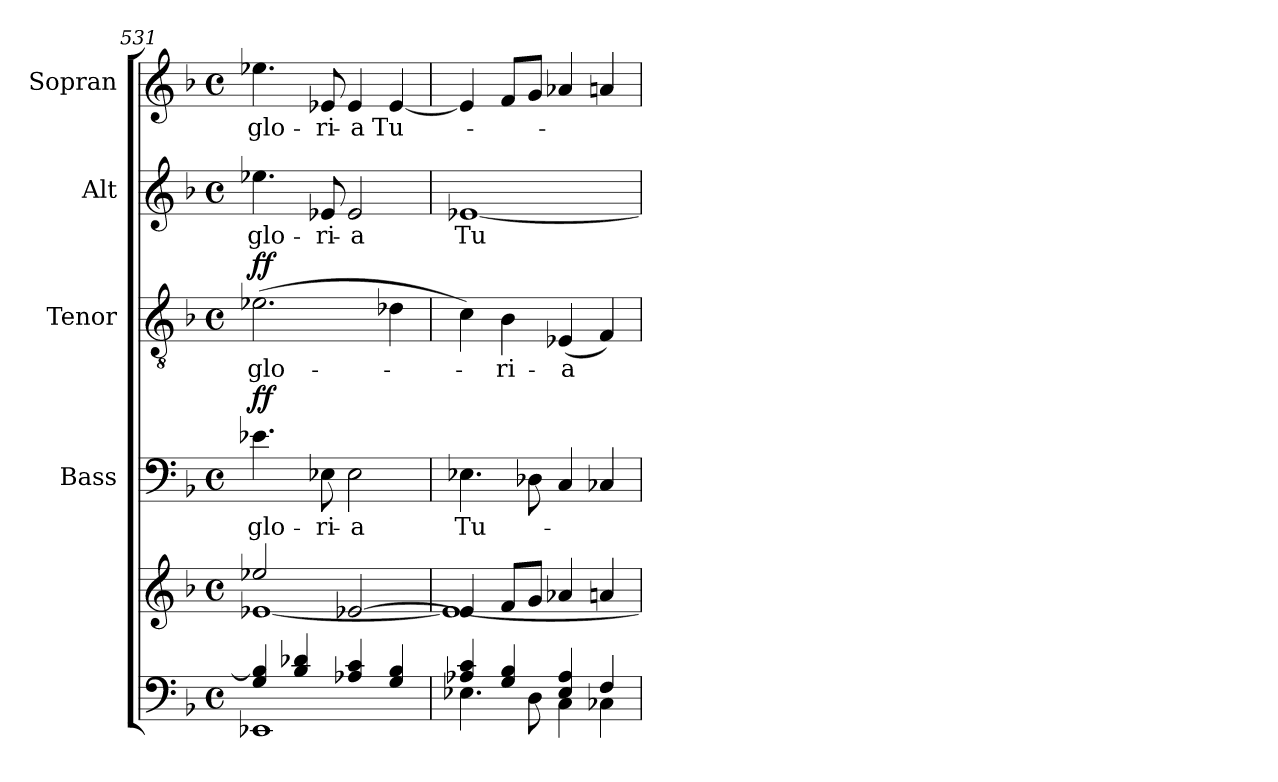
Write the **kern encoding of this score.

**kern	**kern	**kern	**text	**dynam	**kern	**text	**dynam	**kern	**text	**kern	**text
*part5	*part5	*part4	*part4	*part4	*part3	*part3	*part3	*part2	*part2	*part1	*part1
*staff6	*staff5	*staff4	*staff4	*staff4	*staff3	*staff3	*staff3	*staff2	*staff2	*staff1	*staff1
*	*	*I"Bass	*	*	*I"Tenor	*	*	*I"Alt	*	*I"Sopran	*
*	*	*I'B.	*	*	*I'T.	*	*	*I'A.	*	*I'S.	*
*clefF4	*clefG2	*clefF4	*	*	*clefGv2	*	*	*clefG2	*	*clefG2	*
*k[b-]	*k[b-]	*k[b-]	*	*	*k[b-]	*	*	*k[b-]	*	*k[b-]	*
*F:	*F:	*F:	*	*	*F:	*	*	*F:	*	*F:	*
*M4/4	*M4/4	*M4/4	*	*	*M4/4	*	*	*M4/4	*	*M4/4	*
*met(c)	*met(c)	*met(c)	*	*	*met(c)	*	*	*met(c)	*	*met(c)	*
=531	=531	=531	=531	=531	=531	=531	=531	=531	=531	=531	=531
*^	*^	*	*	*	*	*	*	*	*	*	*
!	!	!	!	!	!LO:LY:b	!LO:DY:a	!	!LO:LY:b	!LO:DY:a	!	!LO:LY:b	!	!LO:LY:b
4G/ 4B-/]	1EE-X	2ee-X/	[<1e-X	4.e-X\	glo-	ff	(>2.e-X\	glo-	ff	4.ee-X\	glo-	4.ee-X\	glo-
4B-/ 4d-X/	.	.	.	.	.	.	.	.	.	.	.	.	.
!	!	!	!	!	!LO:LY:b	!	!	!	!	!	!LO:LY:b	!	!LO:LY:b
.	.	.	.	8E-X\	-ri-	.	.	.	.	8e-X/	-ri-	8e-X/	-ri-
!	!	!	!	!	!LO:LY:b	!	!	!	!	!	!LO:LY:b	!	!LO:LY:b
4A-X/ 4c/	.	[>2e-X/	.	2E-\	-a	.	.	.	.	2e-/	-a	4e-/	-a
!	!	!	!	!	!	!	!	!	!	!	!	!	!LO:LY:b
4G/ 4B-/	.	.	.	.	.	.	4d-X\	.	.	.	.	[4e-/	Tu-
!!LO:PB:g=z
=532	=532	=532	=532	=532	=532	=532	=532	=532	=532	=532	=532	=532	=532
!	!	!	!	!	!LO:LY:b	!	!	!	!	!	!LO:LY:b	!	!
4A-X/ 4c/	4.E-X\	4e-/]	1e-_	4.E-X\	Tu-	.	4c\)	.	.	[1e-X	Tu-	4e-/]	.
!	!	!	!	!	!	!	!	!LO:LY:b	!	!	!	!	!
4G/ 4B-/	.	8f/L	.	.	.	.	4B-\	-ri-	.	.	.	8f/L	.
.	8D\	8g/J	.	8D-X\	.	.	.	.	.	.	.	8g/J	.
!	!	!	!	!	!	!	!	!LO:LY:b	!	!	!	!	!
4E-/ 4A-/	4C\	4a-X/	.	4C/	.	.	(<4E-X/	-a	.	.	.	4a-X/	.
4F/	4C-X\	4an/	.	4C-X/	.	.	4F/)	.	.	.	.	4an/	.
*v	*v	*	*	*	*	*	*	*	*	*	*	*	*
*	*v	*v	*	*	*	*	*	*	*	*	*	*
=	=	=	=	=	=	=	=	=	=	=	=
*-	*-	*-	*-	*-	*-	*-	*-	*-	*-	*-	*-
